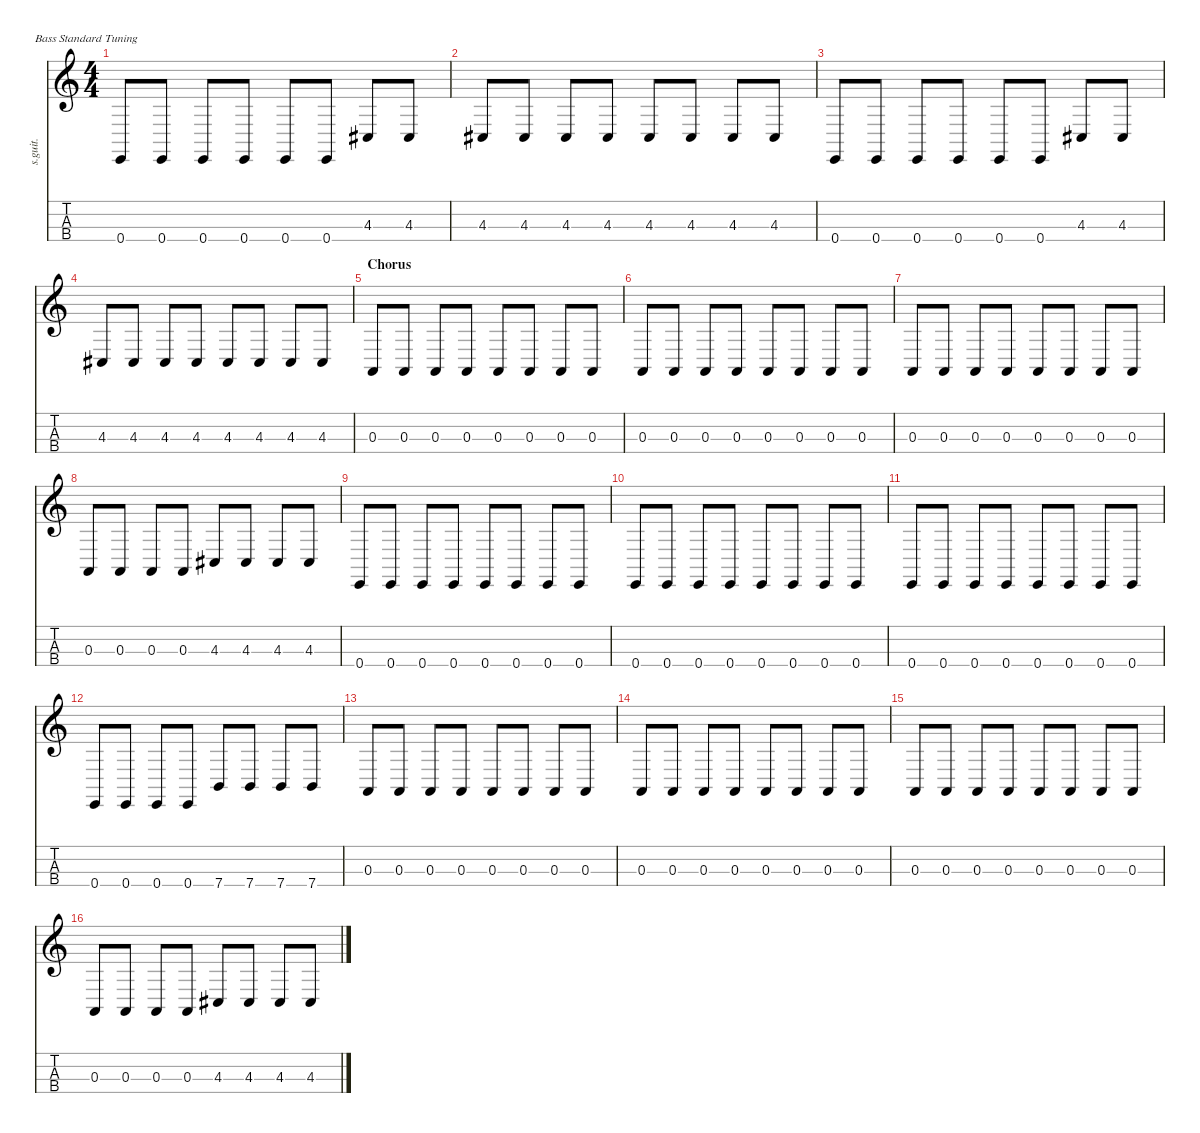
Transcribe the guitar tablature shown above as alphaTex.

\defaultSystemsLayout 4
\hideDynamics
\bracketExtendMode nobrackets
\track ("Nate Mendel" "s.guit.") {instrument electricbasspick}
\staff {score tabs}
\tuning (G2 D2 A1 E1)
\ts (4 4)
\tempo (154 hide)
\clef g2
\ks c
0.4.8{lyrics (0 "") lyrics (1 "") lyrics (2 "") lyrics (3 "") lyrics (4 "") dy f} 0.4.8{lyrics (0 "") lyrics (1 "") lyrics (2 "") lyrics (3 "") lyrics (4 "")} 0.4.8{lyrics (0 "") lyrics (1 "") lyrics (2 "") lyrics (3 "") lyrics (4 "")} 0.4.8{lyrics (0 "") lyrics (1 "") lyrics (2 "") lyrics (3 "") lyrics (4 "")} 0.4.8{lyrics (0 "") lyrics (1 "") lyrics (2 "") lyrics (3 "") lyrics (4 "")} 0.4.8{lyrics (0 "") lyrics (1 "") lyrics (2 "") lyrics (3 "") lyrics (4 "")} 4.3{acc #}.8{lyrics (0 "") lyrics (1 "") lyrics (2 "") lyrics (3 "") lyrics (4 "")} 4.3{acc #}.8{lyrics (0 "") lyrics (1 "") lyrics (2 "") lyrics (3 "") lyrics (4 "")} |
4.3{acc #}.8{lyrics (0 "") lyrics (1 "") lyrics (2 "") lyrics (3 "") lyrics (4 "")} 4.3{acc #}.8{lyrics (0 "") lyrics (1 "") lyrics (2 "") lyrics (3 "") lyrics (4 "")} 4.3{acc #}.8{lyrics (0 "") lyrics (1 "") lyrics (2 "") lyrics (3 "") lyrics (4 "")} 4.3{acc #}.8{lyrics (0 "") lyrics (1 "") lyrics (2 "") lyrics (3 "") lyrics (4 "")} 4.3{acc #}.8{lyrics (0 "") lyrics (1 "") lyrics (2 "") lyrics (3 "") lyrics (4 "")} 4.3{acc #}.8{lyrics (0 "") lyrics (1 "") lyrics (2 "") lyrics (3 "") lyrics (4 "")} 4.3{acc #}.8{lyrics (0 "") lyrics (1 "") lyrics (2 "") lyrics (3 "") lyrics (4 "")} 4.3{acc #}.8{lyrics (0 "") lyrics (1 "") lyrics (2 "") lyrics (3 "") lyrics (4 "")} |
0.4.8{lyrics (0 "") lyrics (1 "") lyrics (2 "") lyrics (3 "") lyrics (4 "")} 0.4.8{lyrics (0 "") lyrics (1 "") lyrics (2 "") lyrics (3 "") lyrics (4 "")} 0.4.8{lyrics (0 "") lyrics (1 "") lyrics (2 "") lyrics (3 "") lyrics (4 "")} 0.4.8{lyrics (0 "") lyrics (1 "") lyrics (2 "") lyrics (3 "") lyrics (4 "")} 0.4.8{lyrics (0 "") lyrics (1 "") lyrics (2 "") lyrics (3 "") lyrics (4 "")} 0.4.8{lyrics (0 "") lyrics (1 "") lyrics (2 "") lyrics (3 "") lyrics (4 "")} 4.3{acc #}.8{lyrics (0 "") lyrics (1 "") lyrics (2 "") lyrics (3 "") lyrics (4 "")} 4.3{acc #}.8{lyrics (0 "") lyrics (1 "") lyrics (2 "") lyrics (3 "") lyrics (4 "")} |
4.3{acc #}.8{lyrics (0 "") lyrics (1 "") lyrics (2 "") lyrics (3 "") lyrics (4 "")} 4.3{acc #}.8{lyrics (0 "") lyrics (1 "") lyrics (2 "") lyrics (3 "") lyrics (4 "")} 4.3{acc #}.8{lyrics (0 "") lyrics (1 "") lyrics (2 "") lyrics (3 "") lyrics (4 "")} 4.3{acc #}.8{lyrics (0 "") lyrics (1 "") lyrics (2 "") lyrics (3 "") lyrics (4 "")} 4.3{acc #}.8{lyrics (0 "") lyrics (1 "") lyrics (2 "") lyrics (3 "") lyrics (4 "")} 4.3{acc #}.8{lyrics (0 "") lyrics (1 "") lyrics (2 "") lyrics (3 "") lyrics (4 "")} 4.3{acc #}.8{lyrics (0 "") lyrics (1 "") lyrics (2 "") lyrics (3 "") lyrics (4 "")} 4.3{acc #}.8{lyrics (0 "") lyrics (1 "") lyrics (2 "") lyrics (3 "") lyrics (4 "")} |
\section ("" "Chorus")
0.3.8{lyrics (0 "") lyrics (1 "") lyrics (2 "") lyrics (3 "") lyrics (4 "")} 0.3.8{lyrics (0 "") lyrics (1 "") lyrics (2 "") lyrics (3 "") lyrics (4 "")} 0.3.8{lyrics (0 "") lyrics (1 "") lyrics (2 "") lyrics (3 "") lyrics (4 "")} 0.3.8{lyrics (0 "") lyrics (1 "") lyrics (2 "") lyrics (3 "") lyrics (4 "")} 0.3.8{lyrics (0 "") lyrics (1 "") lyrics (2 "") lyrics (3 "") lyrics (4 "")} 0.3.8{lyrics (0 "") lyrics (1 "") lyrics (2 "") lyrics (3 "") lyrics (4 "")} 0.3.8{lyrics (0 "") lyrics (1 "") lyrics (2 "") lyrics (3 "") lyrics (4 "")} 0.3.8{lyrics (0 "") lyrics (1 "") lyrics (2 "") lyrics (3 "") lyrics (4 "")} |
0.3.8{lyrics (0 "") lyrics (1 "") lyrics (2 "") lyrics (3 "") lyrics (4 "")} 0.3.8{lyrics (0 "") lyrics (1 "") lyrics (2 "") lyrics (3 "") lyrics (4 "")} 0.3.8{lyrics (0 "") lyrics (1 "") lyrics (2 "") lyrics (3 "") lyrics (4 "")} 0.3.8{lyrics (0 "") lyrics (1 "") lyrics (2 "") lyrics (3 "") lyrics (4 "")} 0.3.8{lyrics (0 "") lyrics (1 "") lyrics (2 "") lyrics (3 "") lyrics (4 "")} 0.3.8{lyrics (0 "") lyrics (1 "") lyrics (2 "") lyrics (3 "") lyrics (4 "")} 0.3.8{lyrics (0 "") lyrics (1 "") lyrics (2 "") lyrics (3 "") lyrics (4 "")} 0.3.8{lyrics (0 "") lyrics (1 "") lyrics (2 "") lyrics (3 "") lyrics (4 "")} |
0.3.8{lyrics (0 "") lyrics (1 "") lyrics (2 "") lyrics (3 "") lyrics (4 "")} 0.3.8{lyrics (0 "") lyrics (1 "") lyrics (2 "") lyrics (3 "") lyrics (4 "")} 0.3.8{lyrics (0 "") lyrics (1 "") lyrics (2 "") lyrics (3 "") lyrics (4 "")} 0.3.8{lyrics (0 "") lyrics (1 "") lyrics (2 "") lyrics (3 "") lyrics (4 "")} 0.3.8{lyrics (0 "") lyrics (1 "") lyrics (2 "") lyrics (3 "") lyrics (4 "")} 0.3.8{lyrics (0 "") lyrics (1 "") lyrics (2 "") lyrics (3 "") lyrics (4 "")} 0.3.8{lyrics (0 "") lyrics (1 "") lyrics (2 "") lyrics (3 "") lyrics (4 "")} 0.3.8{lyrics (0 "") lyrics (1 "") lyrics (2 "") lyrics (3 "") lyrics (4 "")} |
0.3.8{lyrics (0 "") lyrics (1 "") lyrics (2 "") lyrics (3 "") lyrics (4 "")} 0.3.8{lyrics (0 "") lyrics (1 "") lyrics (2 "") lyrics (3 "") lyrics (4 "")} 0.3.8{lyrics (0 "") lyrics (1 "") lyrics (2 "") lyrics (3 "") lyrics (4 "")} 0.3.8{lyrics (0 "") lyrics (1 "") lyrics (2 "") lyrics (3 "") lyrics (4 "")} 4.3{acc #}.8{lyrics (0 "") lyrics (1 "") lyrics (2 "") lyrics (3 "") lyrics (4 "")} 4.3{acc #}.8{lyrics (0 "") lyrics (1 "") lyrics (2 "") lyrics (3 "") lyrics (4 "")} 4.3{acc #}.8{lyrics (0 "") lyrics (1 "") lyrics (2 "") lyrics (3 "") lyrics (4 "")} 4.3{acc #}.8{lyrics (0 "") lyrics (1 "") lyrics (2 "") lyrics (3 "") lyrics (4 "")} |
0.4.8{lyrics (0 "") lyrics (1 "") lyrics (2 "") lyrics (3 "") lyrics (4 "")} 0.4.8{lyrics (0 "") lyrics (1 "") lyrics (2 "") lyrics (3 "") lyrics (4 "")} 0.4.8{lyrics (0 "") lyrics (1 "") lyrics (2 "") lyrics (3 "") lyrics (4 "")} 0.4.8{lyrics (0 "") lyrics (1 "") lyrics (2 "") lyrics (3 "") lyrics (4 "")} 0.4.8{lyrics (0 "") lyrics (1 "") lyrics (2 "") lyrics (3 "") lyrics (4 "")} 0.4.8{lyrics (0 "") lyrics (1 "") lyrics (2 "") lyrics (3 "") lyrics (4 "")} 0.4.8{lyrics (0 "") lyrics (1 "") lyrics (2 "") lyrics (3 "") lyrics (4 "")} 0.4.8{lyrics (0 "") lyrics (1 "") lyrics (2 "") lyrics (3 "") lyrics (4 "")} |
0.4.8{lyrics (0 "") lyrics (1 "") lyrics (2 "") lyrics (3 "") lyrics (4 "")} 0.4.8{lyrics (0 "") lyrics (1 "") lyrics (2 "") lyrics (3 "") lyrics (4 "")} 0.4.8{lyrics (0 "") lyrics (1 "") lyrics (2 "") lyrics (3 "") lyrics (4 "")} 0.4.8{lyrics (0 "") lyrics (1 "") lyrics (2 "") lyrics (3 "") lyrics (4 "")} 0.4.8{lyrics (0 "") lyrics (1 "") lyrics (2 "") lyrics (3 "") lyrics (4 "")} 0.4.8{lyrics (0 "") lyrics (1 "") lyrics (2 "") lyrics (3 "") lyrics (4 "")} 0.4.8{lyrics (0 "") lyrics (1 "") lyrics (2 "") lyrics (3 "") lyrics (4 "")} 0.4.8{lyrics (0 "") lyrics (1 "") lyrics (2 "") lyrics (3 "") lyrics (4 "")} |
0.4.8{lyrics (0 "") lyrics (1 "") lyrics (2 "") lyrics (3 "") lyrics (4 "")} 0.4.8{lyrics (0 "") lyrics (1 "") lyrics (2 "") lyrics (3 "") lyrics (4 "")} 0.4.8{lyrics (0 "") lyrics (1 "") lyrics (2 "") lyrics (3 "") lyrics (4 "")} 0.4.8{lyrics (0 "") lyrics (1 "") lyrics (2 "") lyrics (3 "") lyrics (4 "")} 0.4.8{lyrics (0 "") lyrics (1 "") lyrics (2 "") lyrics (3 "") lyrics (4 "")} 0.4.8{lyrics (0 "") lyrics (1 "") lyrics (2 "") lyrics (3 "") lyrics (4 "")} 0.4.8{lyrics (0 "") lyrics (1 "") lyrics (2 "") lyrics (3 "") lyrics (4 "")} 0.4.8{lyrics (0 "") lyrics (1 "") lyrics (2 "") lyrics (3 "") lyrics (4 "")} |
0.4.8{lyrics (0 "") lyrics (1 "") lyrics (2 "") lyrics (3 "") lyrics (4 "")} 0.4.8{lyrics (0 "") lyrics (1 "") lyrics (2 "") lyrics (3 "") lyrics (4 "")} 0.4.8{lyrics (0 "") lyrics (1 "") lyrics (2 "") lyrics (3 "") lyrics (4 "")} 0.4.8{lyrics (0 "") lyrics (1 "") lyrics (2 "") lyrics (3 "") lyrics (4 "")} 7.4.8{lyrics (0 "") lyrics (1 "") lyrics (2 "") lyrics (3 "") lyrics (4 "")} 7.4.8{lyrics (0 "") lyrics (1 "") lyrics (2 "") lyrics (3 "") lyrics (4 "")} 7.4.8{lyrics (0 "") lyrics (1 "") lyrics (2 "") lyrics (3 "") lyrics (4 "")} 7.4.8{lyrics (0 "") lyrics (1 "") lyrics (2 "") lyrics (3 "") lyrics (4 "")} |
0.3.8{lyrics (0 "") lyrics (1 "") lyrics (2 "") lyrics (3 "") lyrics (4 "")} 0.3.8{lyrics (0 "") lyrics (1 "") lyrics (2 "") lyrics (3 "") lyrics (4 "")} 0.3.8{lyrics (0 "") lyrics (1 "") lyrics (2 "") lyrics (3 "") lyrics (4 "")} 0.3.8{lyrics (0 "") lyrics (1 "") lyrics (2 "") lyrics (3 "") lyrics (4 "")} 0.3.8{lyrics (0 "") lyrics (1 "") lyrics (2 "") lyrics (3 "") lyrics (4 "")} 0.3.8{lyrics (0 "") lyrics (1 "") lyrics (2 "") lyrics (3 "") lyrics (4 "")} 0.3.8{lyrics (0 "") lyrics (1 "") lyrics (2 "") lyrics (3 "") lyrics (4 "")} 0.3.8{lyrics (0 "") lyrics (1 "") lyrics (2 "") lyrics (3 "") lyrics (4 "")} |
0.3.8{lyrics (0 "") lyrics (1 "") lyrics (2 "") lyrics (3 "") lyrics (4 "")} 0.3.8{lyrics (0 "") lyrics (1 "") lyrics (2 "") lyrics (3 "") lyrics (4 "")} 0.3.8{lyrics (0 "") lyrics (1 "") lyrics (2 "") lyrics (3 "") lyrics (4 "")} 0.3.8{lyrics (0 "") lyrics (1 "") lyrics (2 "") lyrics (3 "") lyrics (4 "")} 0.3.8{lyrics (0 "") lyrics (1 "") lyrics (2 "") lyrics (3 "") lyrics (4 "")} 0.3.8{lyrics (0 "") lyrics (1 "") lyrics (2 "") lyrics (3 "") lyrics (4 "")} 0.3.8{lyrics (0 "") lyrics (1 "") lyrics (2 "") lyrics (3 "") lyrics (4 "")} 0.3.8{lyrics (0 "") lyrics (1 "") lyrics (2 "") lyrics (3 "") lyrics (4 "")} |
0.3.8{lyrics (0 "") lyrics (1 "") lyrics (2 "") lyrics (3 "") lyrics (4 "")} 0.3.8{lyrics (0 "") lyrics (1 "") lyrics (2 "") lyrics (3 "") lyrics (4 "")} 0.3.8{lyrics (0 "") lyrics (1 "") lyrics (2 "") lyrics (3 "") lyrics (4 "")} 0.3.8{lyrics (0 "") lyrics (1 "") lyrics (2 "") lyrics (3 "") lyrics (4 "")} 0.3.8{lyrics (0 "") lyrics (1 "") lyrics (2 "") lyrics (3 "") lyrics (4 "")} 0.3.8{lyrics (0 "") lyrics (1 "") lyrics (2 "") lyrics (3 "") lyrics (4 "")} 0.3.8{lyrics (0 "") lyrics (1 "") lyrics (2 "") lyrics (3 "") lyrics (4 "")} 0.3.8{lyrics (0 "") lyrics (1 "") lyrics (2 "") lyrics (3 "") lyrics (4 "")} |
0.3.8{lyrics (0 "") lyrics (1 "") lyrics (2 "") lyrics (3 "") lyrics (4 "")} 0.3.8{lyrics (0 "") lyrics (1 "") lyrics (2 "") lyrics (3 "") lyrics (4 "")} 0.3.8{lyrics (0 "") lyrics (1 "") lyrics (2 "") lyrics (3 "") lyrics (4 "")} 0.3.8{lyrics (0 "") lyrics (1 "") lyrics (2 "") lyrics (3 "") lyrics (4 "")} 4.3{acc #}.8{lyrics (0 "") lyrics (1 "") lyrics (2 "") lyrics (3 "") lyrics (4 "")} 4.3{acc #}.8{lyrics (0 "") lyrics (1 "") lyrics (2 "") lyrics (3 "") lyrics (4 "")} 4.3{acc #}.8{lyrics (0 "") lyrics (1 "") lyrics (2 "") lyrics (3 "") lyrics (4 "")} 4.3{acc #}.8{lyrics (0 "") lyrics (1 "") lyrics (2 "") lyrics (3 "") lyrics (4 "")}
